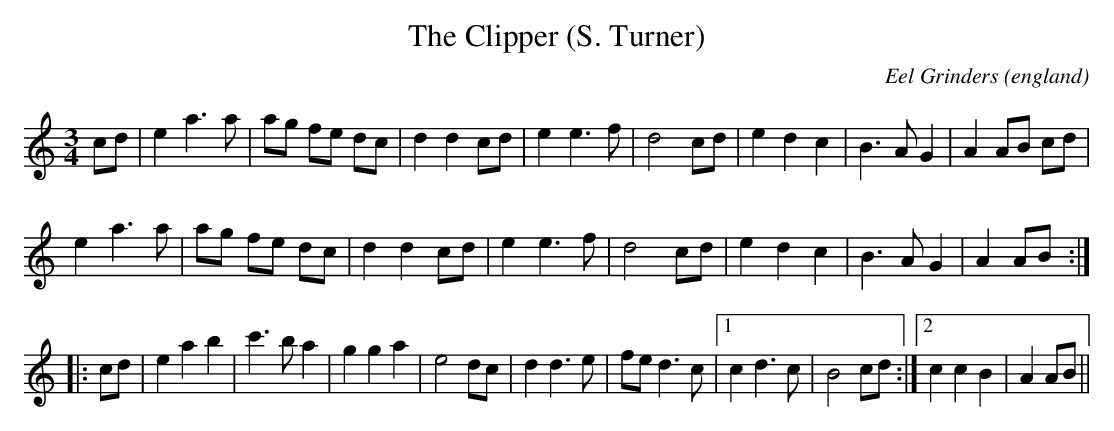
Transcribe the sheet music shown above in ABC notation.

X:1
T:The Clipper (S. Turner)
O:england
C:Eel Grinders
M:3/4
L:1/4
K:C
c/d/|ea>a|a/g/ f/e/ d/c/|ddc/d/|ee>f|\
d2 c/d/ |edc|B>AG|AA/B/ c/d/|
ea>a|a/g/ f/e/ d/c/|ddc/d/|ee>f|\
d2 c/d/ |edc|B>AG|AA/B/:|
|:c/d/|eab|c'>ba|gga|e2d/c/|dd>e|\
f/e/d>c|1 cd>c|B2c/d/:|2 ccB|AA/B/||
